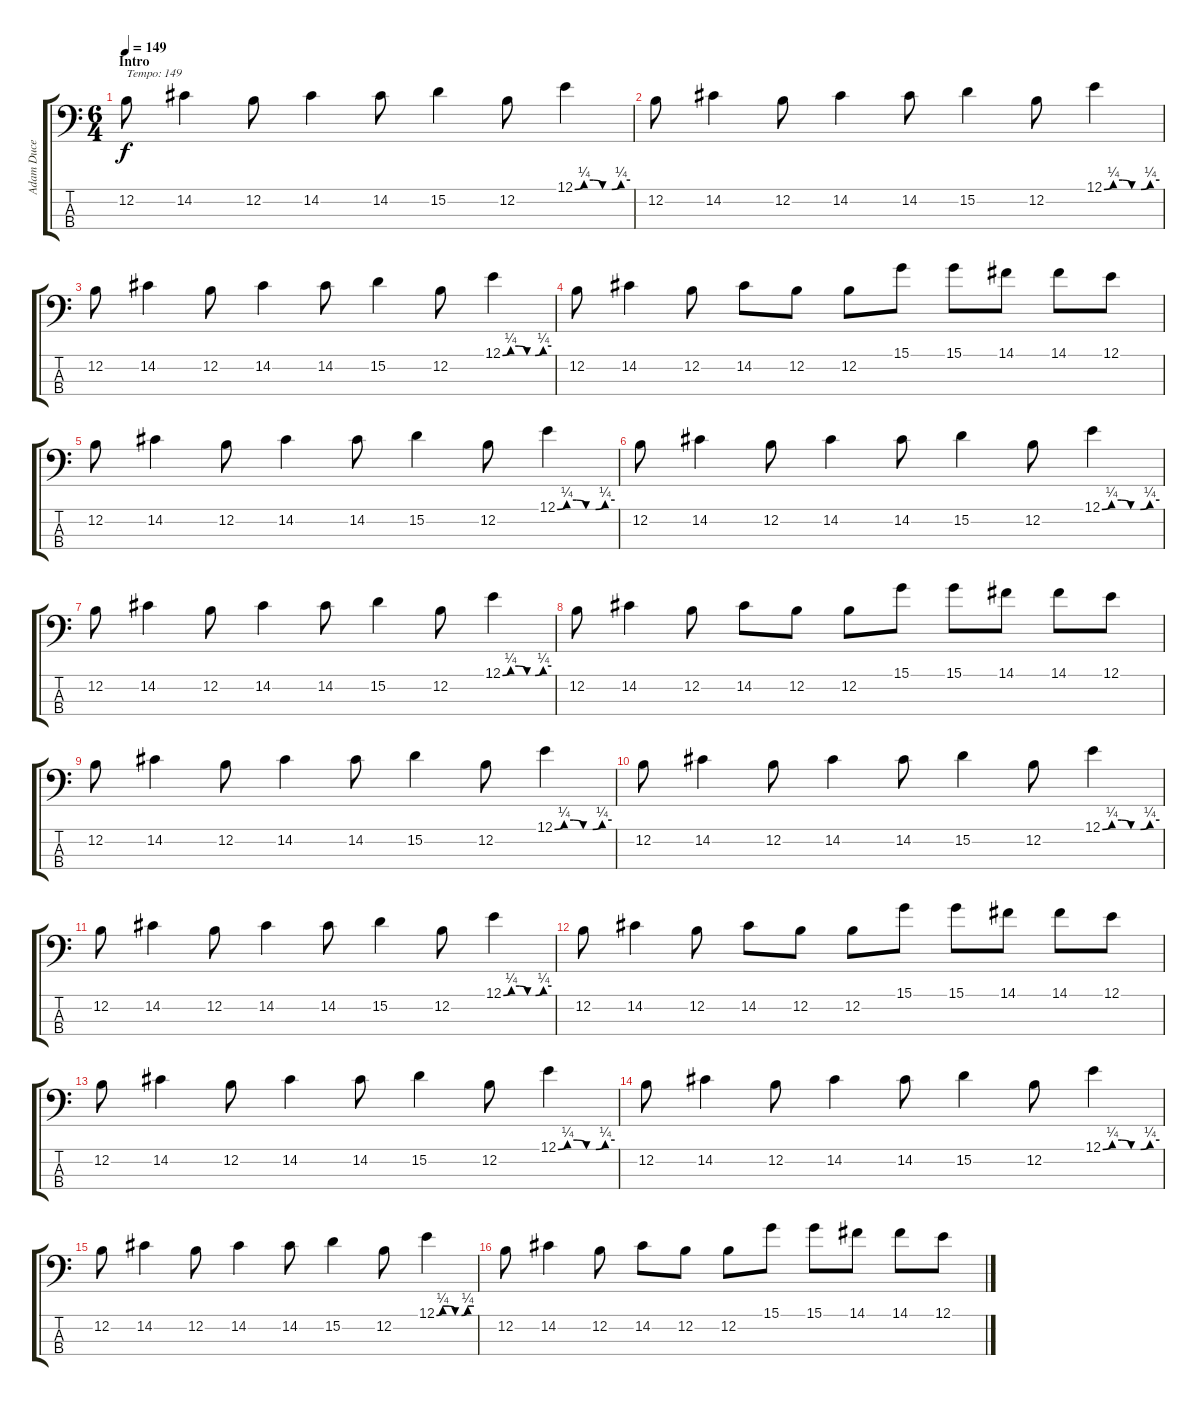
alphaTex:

\track ("Adam Duce" "Adam Duce") {instrument synthbass2}
\staff {score tabs}
\tuning (E2 B1 Gb1 B0) {hide}
\ts (6 4)
\section ("" "Intro")
\tempo 149
\clef f4
\ks c
12.2.8{txt "Tempo: 149" dy f instrument synthbass2} 14.2.4 12.2.8 14.2.4 14.2.8 15.2.4 12.2.8 12.1{be (custom 0 0 10 1 20 1 30 0 40 0 50 1 60 1)}.4 |
12.2.8 14.2.4 12.2.8 14.2.4 14.2.8 15.2.4 12.2.8 12.1{be (custom 0 0 10 1 20 1 30 0 40 0 50 1 60 1)}.4 |
12.2.8 14.2.4 12.2.8 14.2.4 14.2.8 15.2.4 12.2.8 12.1{be (custom 0 0 10 1 20 1 30 0 40 0 50 1 60 1)}.4 |
12.2.8 14.2.4 12.2.8 14.2.8 12.2.8 12.2.8 15.1.8 15.1.8 14.1.8 14.1.8 12.1.8 |
12.2.8 14.2.4 12.2.8 14.2.4 14.2.8 15.2.4 12.2.8 12.1{be (custom 0 0 10 1 20 1 30 0 40 0 50 1 60 1)}.4 |
12.2.8 14.2.4 12.2.8 14.2.4 14.2.8 15.2.4 12.2.8 12.1{be (custom 0 0 10 1 20 1 30 0 40 0 50 1 60 1)}.4 |
12.2.8 14.2.4 12.2.8 14.2.4 14.2.8 15.2.4 12.2.8 12.1{be (custom 0 0 10 1 20 1 30 0 40 0 50 1 60 1)}.4 |
12.2.8 14.2.4 12.2.8 14.2.8 12.2.8 12.2.8 15.1.8 15.1.8 14.1.8 14.1.8 12.1.8 |
12.2.8 14.2.4 12.2.8 14.2.4 14.2.8 15.2.4 12.2.8 12.1{be (custom 0 0 10 1 20 1 30 0 40 0 50 1 60 1)}.4 |
12.2.8 14.2.4 12.2.8 14.2.4 14.2.8 15.2.4 12.2.8 12.1{be (custom 0 0 10 1 20 1 30 0 40 0 50 1 60 1)}.4 |
12.2.8 14.2.4 12.2.8 14.2.4 14.2.8 15.2.4 12.2.8 12.1{be (custom 0 0 10 1 20 1 30 0 40 0 50 1 60 1)}.4 |
12.2.8 14.2.4 12.2.8 14.2.8 12.2.8 12.2.8 15.1.8 15.1.8 14.1.8 14.1.8 12.1.8 |
12.2.8 14.2.4 12.2.8 14.2.4 14.2.8 15.2.4 12.2.8 12.1{be (custom 0 0 10 1 20 1 30 0 40 0 50 1 60 1)}.4 |
12.2.8 14.2.4 12.2.8 14.2.4 14.2.8 15.2.4 12.2.8 12.1{be (custom 0 0 10 1 20 1 30 0 40 0 50 1 60 1)}.4 |
12.2.8 14.2.4 12.2.8 14.2.4 14.2.8 15.2.4 12.2.8 12.1{be (custom 0 0 10 1 20 1 30 0 40 0 50 1 60 1)}.4 |
12.2.8 14.2.4 12.2.8 14.2.8 12.2.8 12.2.8 15.1.8 15.1.8 14.1.8 14.1.8 12.1.8
